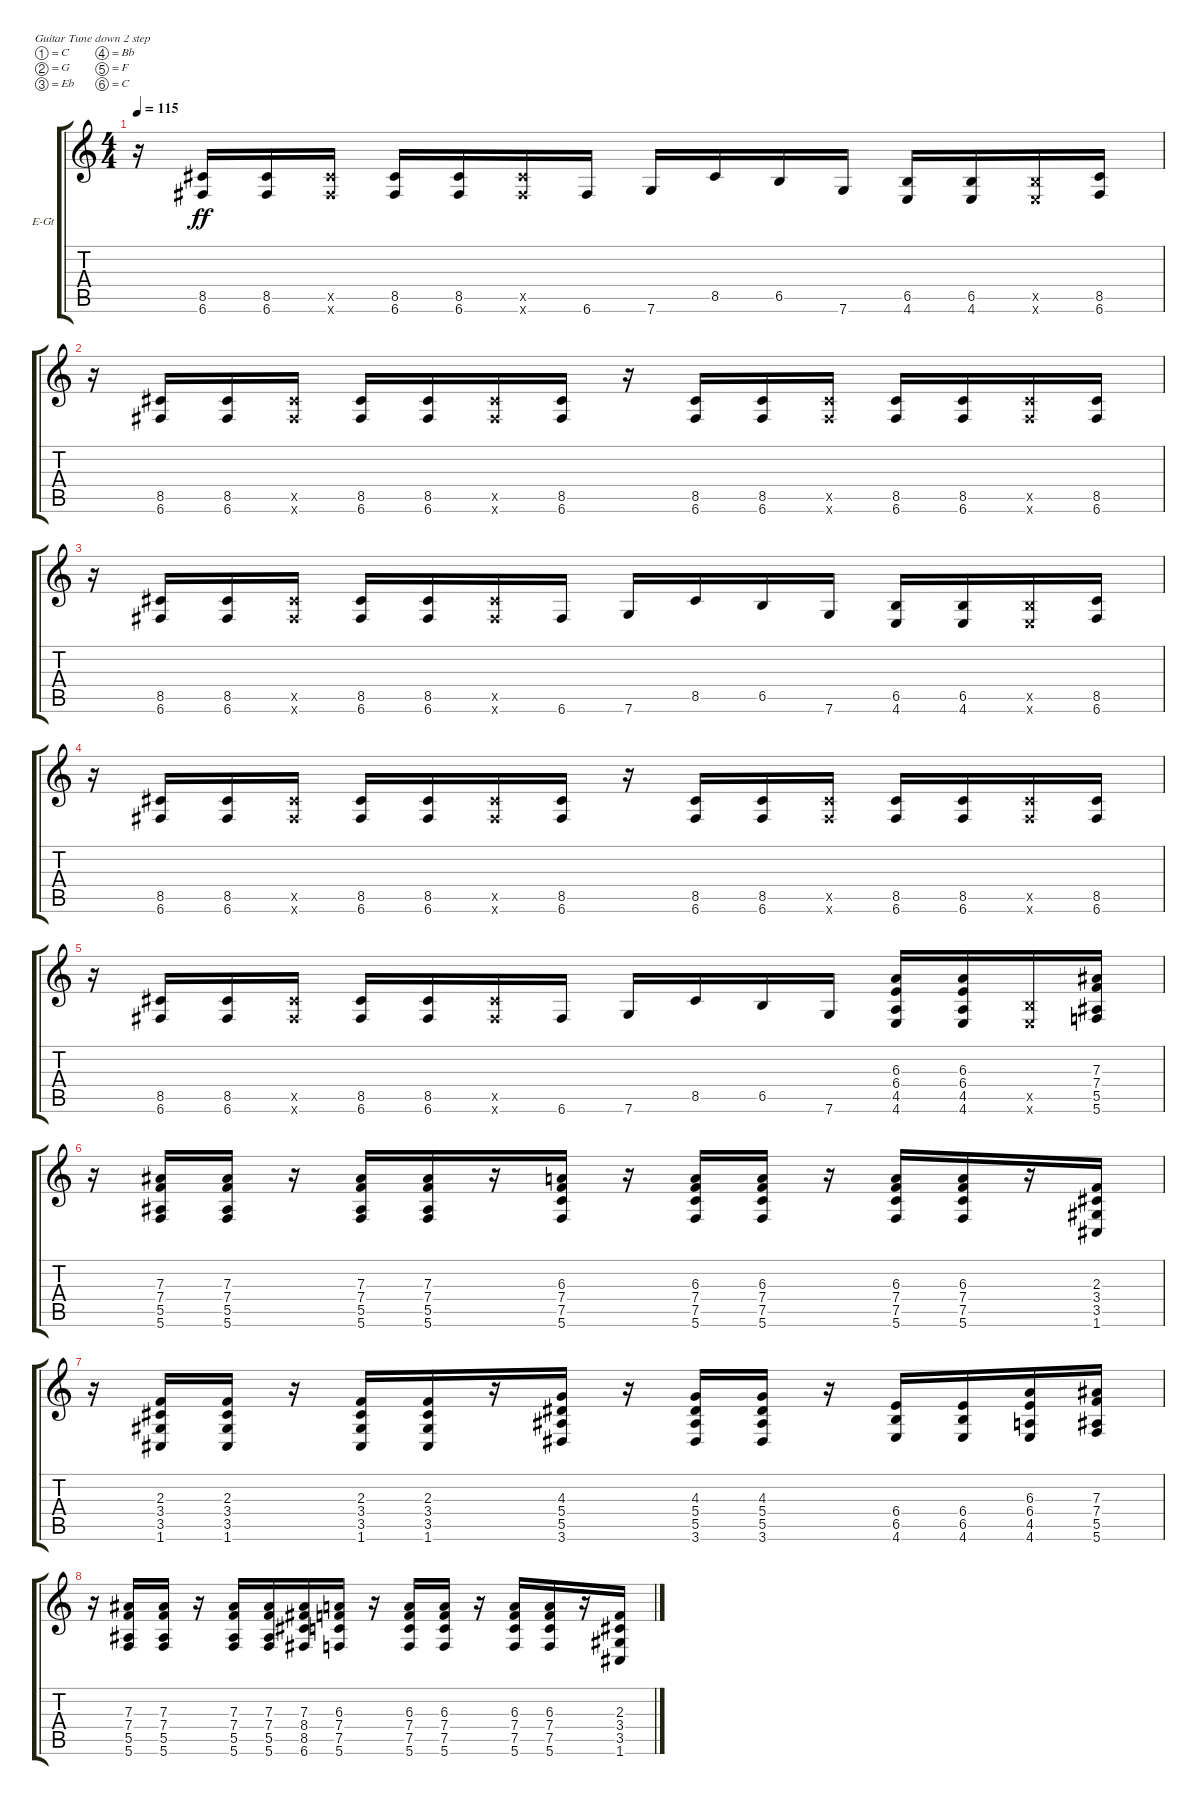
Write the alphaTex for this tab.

\bracketExtendMode groupsimilarinstruments
\firstSystemTrackNameOrientation horizontal
\otherSystemsTrackNameOrientation horizontal
\track ("Electric Guitar 2" "E-Gt") {instrument distortionguitar}
\staff {score tabs}
\tuning (C4 G3 Eb3 Bb2 F2 C2)
\ts (4 4)
\tempo 115
\clef g2
\ks c
r.16{dy ff} (6.6 8.5).16 (6.6 8.5).16 (6.6{x} 8.5{x}).16 (6.6 8.5).16 (6.6 8.5).16 (6.6{x} 8.5{x}).16 6.6.16 7.6.16 8.5.16 6.5.16 7.6.16 (4.6 6.5).16 (4.6 6.5).16 (4.6{x} 6.5{x}).16 (6.6 8.5).16 |
r.16 (6.6 8.5).16 (6.6 8.5).16 (6.6{x} 8.5{x}).16 (6.6 8.5).16 (6.6 8.5).16 (6.6{x} 8.5{x}).16 (6.6 8.5).16 r.16 (6.6 8.5).16 (6.6 8.5).16 (6.6{x} 8.5{x}).16 (6.6 8.5).16 (6.6 8.5).16 (6.6{x} 8.5{x}).16 (6.6 8.5).16 |
r.16 (6.6 8.5).16 (6.6 8.5).16 (6.6{x} 8.5{x}).16 (6.6 8.5).16 (6.6 8.5).16 (6.6{x} 8.5{x}).16 6.6.16 7.6.16 8.5.16 6.5.16 7.6.16 (4.6 6.5).16 (4.6 6.5).16 (4.6{x} 6.5{x}).16 (6.6 8.5).16 |
r.16 (6.6 8.5).16 (6.6 8.5).16 (6.6{x} 8.5{x}).16 (6.6 8.5).16 (6.6 8.5).16 (6.6{x} 8.5{x}).16 (6.6 8.5).16 r.16 (6.6 8.5).16 (6.6 8.5).16 (6.6{x} 8.5{x}).16 (6.6 8.5).16 (6.6 8.5).16 (6.6{x} 8.5{x}).16 (6.6 8.5).16 |
r.16 (6.6 8.5).16 (6.6 8.5).16 (6.6{x} 8.5{x}).16 (6.6 8.5).16 (6.6 8.5).16 (6.6{x} 8.5{x}).16 6.6.16 7.6.16 8.5.16 6.5.16 7.6.16 (4.6 4.5 6.4 6.3).16 (4.6 4.5 6.4 6.3).16 (4.6{x} 6.5{x}).16 (5.6 5.5 7.4 7.3).16 |
r.16 (5.6 5.5 7.4 7.3).16 (5.6 5.5 7.4 7.3).16 r.16 (5.6 5.5 7.4 7.3).16 (5.6 5.5 7.4 7.3).16 r.16 (5.6 7.5 7.4 6.3).16 r.16 (5.6 7.5 7.4 6.3).16 (5.6 7.5 7.4 6.3).16 r.16 (5.6 7.5 7.4 6.3).16 (5.6 7.5 7.4 6.3).16 r.16 (1.6 3.5 3.4 2.3).16 |
r.16 (1.6 3.5 3.4 2.3).16 (1.6 3.5 3.4 2.3).16 r.16 (1.6 3.5 3.4 2.3).16 (1.6 3.5 3.4 2.3).16 r.16 (3.6 5.5 5.4 4.3).16 r.16 (3.6 5.5 5.4 4.3).16 (3.6 5.5 5.4 4.3).16 r.16 (4.6 6.5 6.4).16 (4.6 6.5 6.4).16 (4.6 4.5 6.4 6.3).16 (5.6 5.5 7.4 7.3).16 |
r.16 (5.6 5.5 7.4 7.3).16 (5.6 5.5 7.4 7.3).16 r.16 (5.6 5.5 7.4 7.3).16 (5.6 5.5 7.4 7.3).16 (6.6 8.5 8.4 7.3).16 (5.6 7.5 7.4 6.3).16 r.16 (5.6 7.5 7.4 6.3).16 (5.6 7.5 7.4 6.3).16 r.16 (5.6 7.5 7.4 6.3).16 (5.6 7.5 7.4 6.3).16 r.16 (1.6 3.5 3.4 2.3).16
